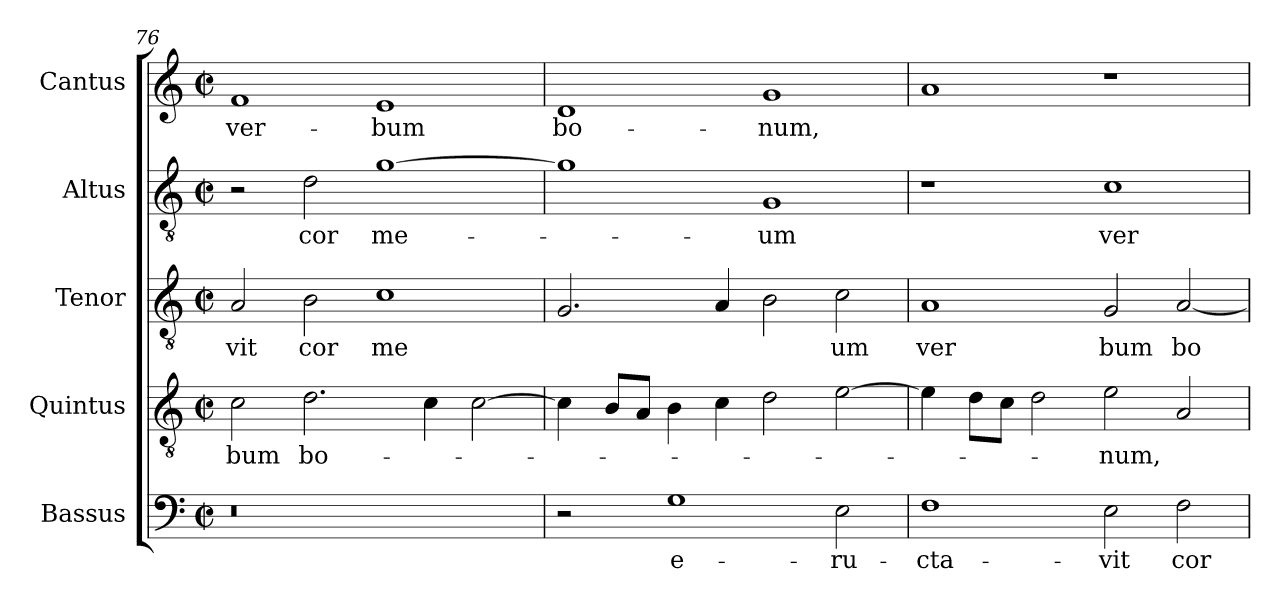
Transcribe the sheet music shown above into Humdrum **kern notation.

**kern	**text	**kern	**text	**kern	**text	**kern	**text	**kern	**text
*part5	*part5	*part4	*part4	*part3	*part3	*part2	*part2	*part1	*part1
*staff5	*staff5	*staff4	*staff4	*staff3	*staff3	*staff2	*staff2	*staff1	*staff1
*I"Bassus	*	*I"Quintus	*	*I"Tenor	*	*I"Altus	*	*I"Cantus	*
*clefF4	*	*clefGv2	*	*clefGv2	*	*clefGv2	*	*clefG2	*
*	*	*	*	*k[]	*	*	*	*k[]	*
*	*	*	*	*C:	*	*	*	*C:	*
*M2/2	*	*M2/2	*	*M2/2	*	*M2/2	*	*M2/2	*
*met(c|)	*	*met(c|)	*	*met(c|)	*	*met(c|)	*	*met(c|)	*
=76	=76	=76	=76	=76	=76	=76	=76	=76	=76
!	!	!	!LO:LY:b:cj	!	!LO:LY:b:cj	!	!	!	!LO:LY:b:cj
0r	.	2c\	-bum	2A/	vit	2r	.	1f	ver-
!	!	!	!LO:LY:b:cj	!	!LO:LY:b:cj	!	!LO:LY:b:cj	!	!
.	.	2.d\	bo-	2B\	cor	2d\	cor	.	.
!	!	!	!	!	!LO:LY:b:cj	!	!LO:LY:b:cj	!	!LO:LY:b:cj
.	.	.	.	1c	me	[>1g	me-	1e	-bum
.	.	4c\	.	.	.	.	.	.	.
.	.	[>2c\	.	.	.	.	.	.	.
=77	=77	=77	=77	=77	=77	=77	=77	=77	=77
!	!	!	!	!	!	!	!	!	!LO:LY:b:cj
2r	.	4c\]	.	2.G/	.	1g]	.	1d	bo-
.	.	8B/L	.	.	.	.	.	.	.
.	.	8A/J	.	.	.	.	.	.	.
!	!LO:LY:b:cj	!	!	!	!	!	!	!	!
1G	e-	4B\	.	.	.	.	.	.	.
.	.	4c\	.	4A/	.	.	.	.	.
!	!	!	!	!	!	!	!LO:LY:b:cj	!	!LO:LY:b
.	.	2d\	.	2B\	.	1G	-um	1g	-num,
!	!LO:LY:b:cj	!	!	!	!LO:LY:b:cj	!	!	!	!
2E\	-ru-	[>2e\	.	2c\	um	.	.	.	.
=78	=78	=78	=78	=78	=78	=78	=78	=78	=78
!	!LO:LY:b:cj	!	!	!	!LO:LY:b:cj	!	!	!	!
1F	-cta-	4e\]	.	1A	ver	1r	.	1a	.
.	.	8d\L	.	.	.	.	.	.	.
.	.	8c\J	.	.	.	.	.	.	.
.	.	2d\	.	.	.	.	.	.	.
!	!LO:LY:b:cj	!	!LO:LY:b	!	!LO:LY:b:cj	!	!LO:LY:b:cj	!	!
2E\	-vit	2e\	-num,	2G/	bum	1c	ver-	1r	.
!	!LO:LY:b:cj	!	!	!	!LO:LY:b:cj	!	!	!	!
2F\	cor	2A/	.	[>2A/	bo	.	.	.	.
=	=	=	=	=	=	=	=	=	=
*-	*-	*-	*-	*-	*-	*-	*-	*-	*-
